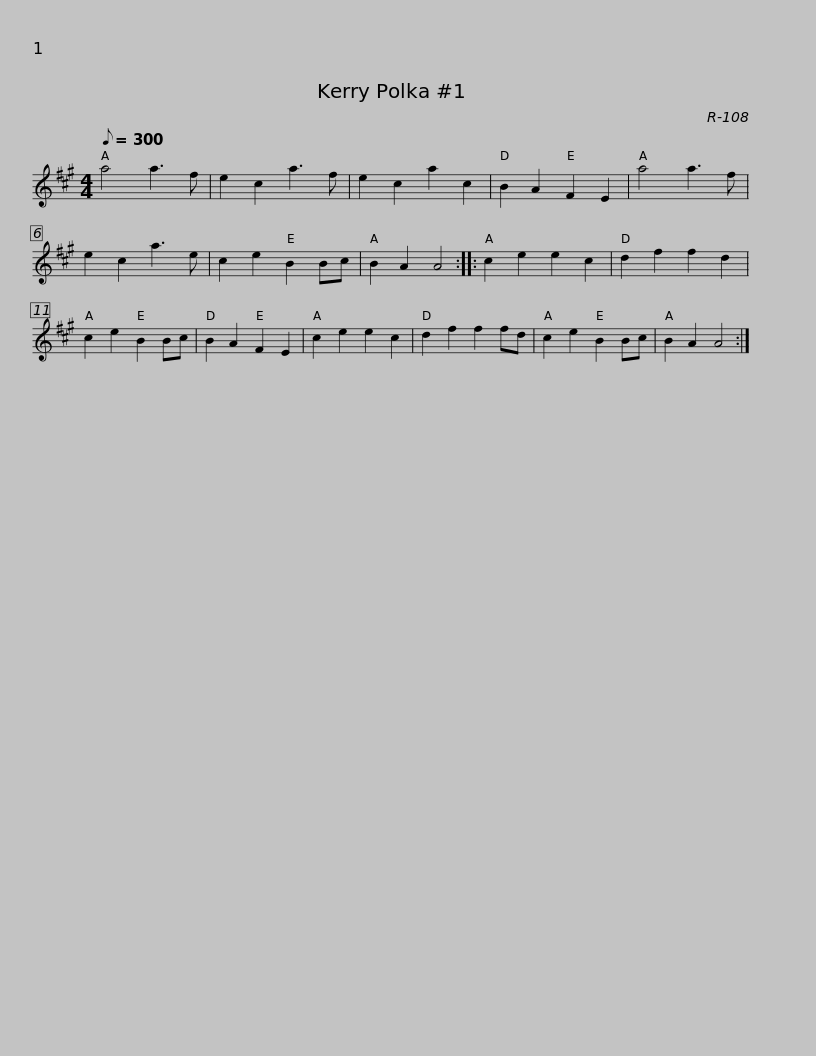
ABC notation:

X:1
L:1/8
Q:1/8=300
M:4/4
I:linebreak $
K:A
V:1 treble
V:1
 a4 a3 f | e2 c2 a3 f | e2 c2 a2 c2 | B2 A2 F2 E2 | a4 a3 f | %5
 e2 c2 a3 e | c2 e2 B2 Bc | B2 A2 A4 :: c2 e2 e2 c2 |$ d2 f2 f2 d2 | %10
 c2 e2 B2 Bc | B2 A2 F2 E2 | c2 e2 e2 c2 | d2 f2 f2 fd | c2 e2 B2 Bc | %15
 B2 A2 A4 :| %16
